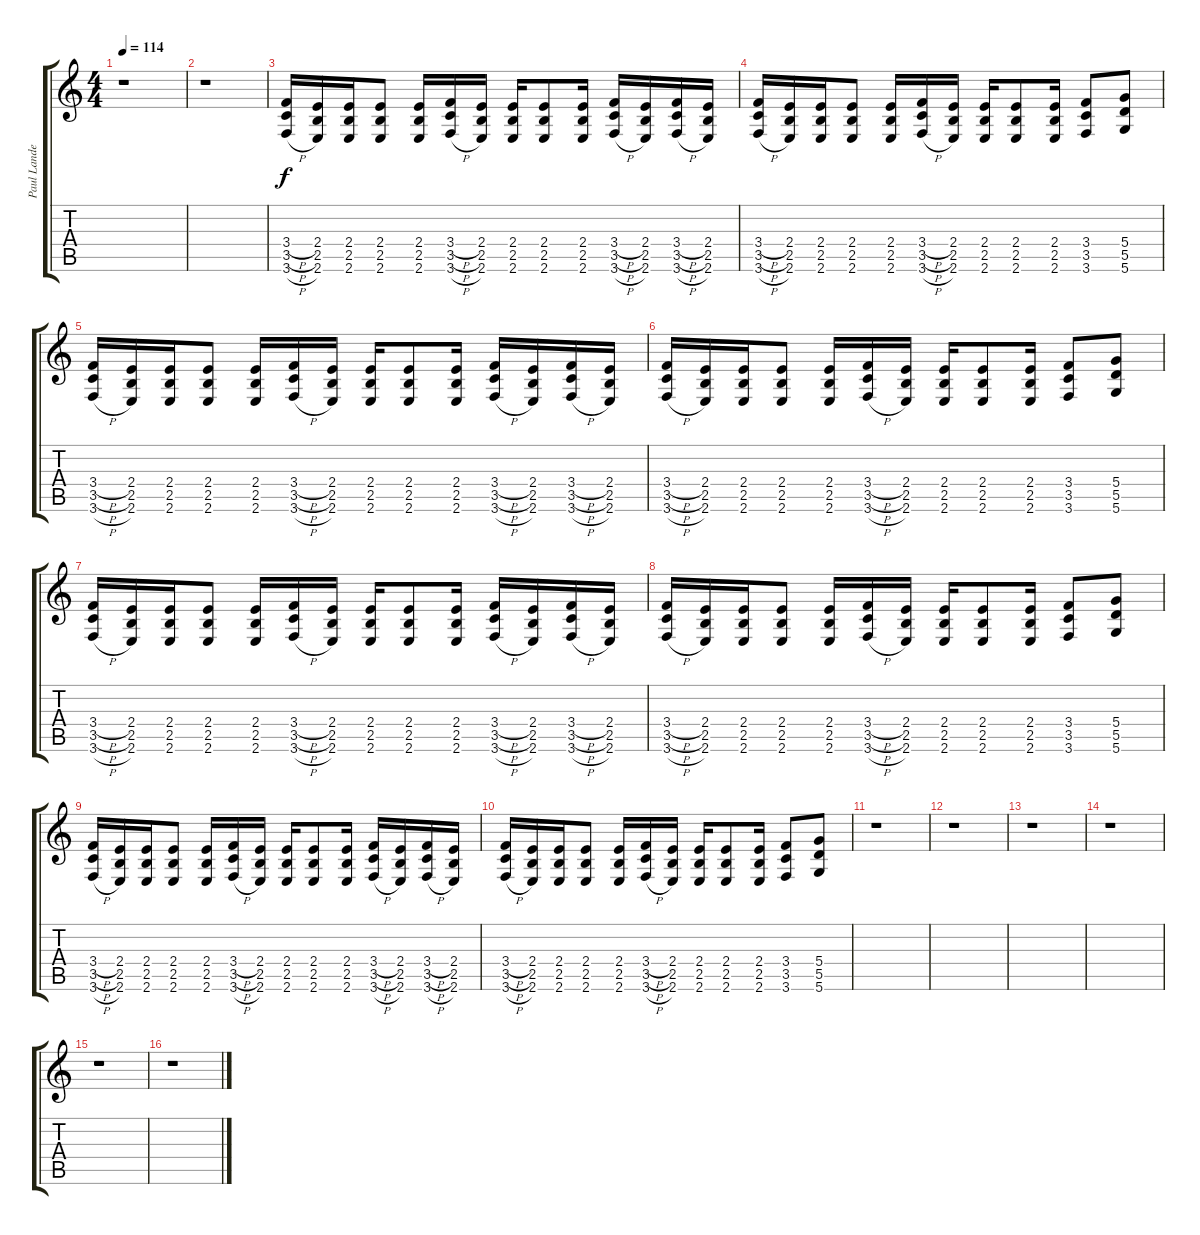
\track ("Paul Landers [Gtr. II]" "Paul Lande") {instrument distortionguitar}
\staff {score tabs}
\tuning (E4 B3 G3 D3 A2 D2) {hide}
\ts (4 4)
\tempo 114
\clef g2
\ks c
r.1{dy f} |
r.1 |
(3.4{h} 3.5{h} 3.6{h}).16 (2.4 2.5 2.6).16 (2.4 2.5 2.6).16 (2.4 2.5 2.6).8 (2.4 2.5 2.6).16 (3.4{h} 3.5{h} 3.6{h}).16 (2.4 2.5 2.6).16 (2.4 2.5 2.6).16 (2.4 2.5 2.6).8 (2.4 2.5 2.6).16 (3.4{h} 3.5{h} 3.6{h}).16 (2.4 2.5 2.6).16 (3.4{h} 3.5{h} 3.6{h}).16 (2.4 2.5 2.6).16 |
(3.4{h} 3.5{h} 3.6{h}).16 (2.4 2.5 2.6).16 (2.4 2.5 2.6).16 (2.4 2.5 2.6).8 (2.4 2.5 2.6).16 (3.4{h} 3.5{h} 3.6{h}).16 (2.4 2.5 2.6).16 (2.4 2.5 2.6).16 (2.4 2.5 2.6).8 (2.4 2.5 2.6).16 (3.4 3.5 3.6).8 (5.4 5.5 5.6).8 |
(3.4{h} 3.5{h} 3.6{h}).16 (2.4 2.5 2.6).16 (2.4 2.5 2.6).16 (2.4 2.5 2.6).8 (2.4 2.5 2.6).16 (3.4{h} 3.5{h} 3.6{h}).16 (2.4 2.5 2.6).16 (2.4 2.5 2.6).16 (2.4 2.5 2.6).8 (2.4 2.5 2.6).16 (3.4{h} 3.5{h} 3.6{h}).16 (2.4 2.5 2.6).16 (3.4{h} 3.5{h} 3.6{h}).16 (2.4 2.5 2.6).16 |
(3.4{h} 3.5{h} 3.6{h}).16 (2.4 2.5 2.6).16 (2.4 2.5 2.6).16 (2.4 2.5 2.6).8 (2.4 2.5 2.6).16 (3.4{h} 3.5{h} 3.6{h}).16 (2.4 2.5 2.6).16 (2.4 2.5 2.6).16 (2.4 2.5 2.6).8 (2.4 2.5 2.6).16 (3.4 3.5 3.6).8 (5.4 5.5 5.6).8 |
(3.4{h} 3.5{h} 3.6{h}).16 (2.4 2.5 2.6).16 (2.4 2.5 2.6).16 (2.4 2.5 2.6).8 (2.4 2.5 2.6).16 (3.4{h} 3.5{h} 3.6{h}).16 (2.4 2.5 2.6).16 (2.4 2.5 2.6).16 (2.4 2.5 2.6).8 (2.4 2.5 2.6).16 (3.4{h} 3.5{h} 3.6{h}).16 (2.4 2.5 2.6).16 (3.4{h} 3.5{h} 3.6{h}).16 (2.4 2.5 2.6).16 |
(3.4{h} 3.5{h} 3.6{h}).16 (2.4 2.5 2.6).16 (2.4 2.5 2.6).16 (2.4 2.5 2.6).8 (2.4 2.5 2.6).16 (3.4{h} 3.5{h} 3.6{h}).16 (2.4 2.5 2.6).16 (2.4 2.5 2.6).16 (2.4 2.5 2.6).8 (2.4 2.5 2.6).16 (3.4 3.5 3.6).8 (5.4 5.5 5.6).8 |
(3.4{h} 3.5{h} 3.6{h}).16 (2.4 2.5 2.6).16 (2.4 2.5 2.6).16 (2.4 2.5 2.6).8 (2.4 2.5 2.6).16 (3.4{h} 3.5{h} 3.6{h}).16 (2.4 2.5 2.6).16 (2.4 2.5 2.6).16 (2.4 2.5 2.6).8 (2.4 2.5 2.6).16 (3.4{h} 3.5{h} 3.6{h}).16 (2.4 2.5 2.6).16 (3.4{h} 3.5{h} 3.6{h}).16 (2.4 2.5 2.6).16 |
(3.4{h} 3.5{h} 3.6{h}).16 (2.4 2.5 2.6).16 (2.4 2.5 2.6).16 (2.4 2.5 2.6).8 (2.4 2.5 2.6).16 (3.4{h} 3.5{h} 3.6{h}).16 (2.4 2.5 2.6).16 (2.4 2.5 2.6).16 (2.4 2.5 2.6).8 (2.4 2.5 2.6).16 (3.4 3.5 3.6).8 (5.4 5.5 5.6).8 |
r.1 |
r.1 |
r.1 |
r.1 |
r.1 |
r.1
